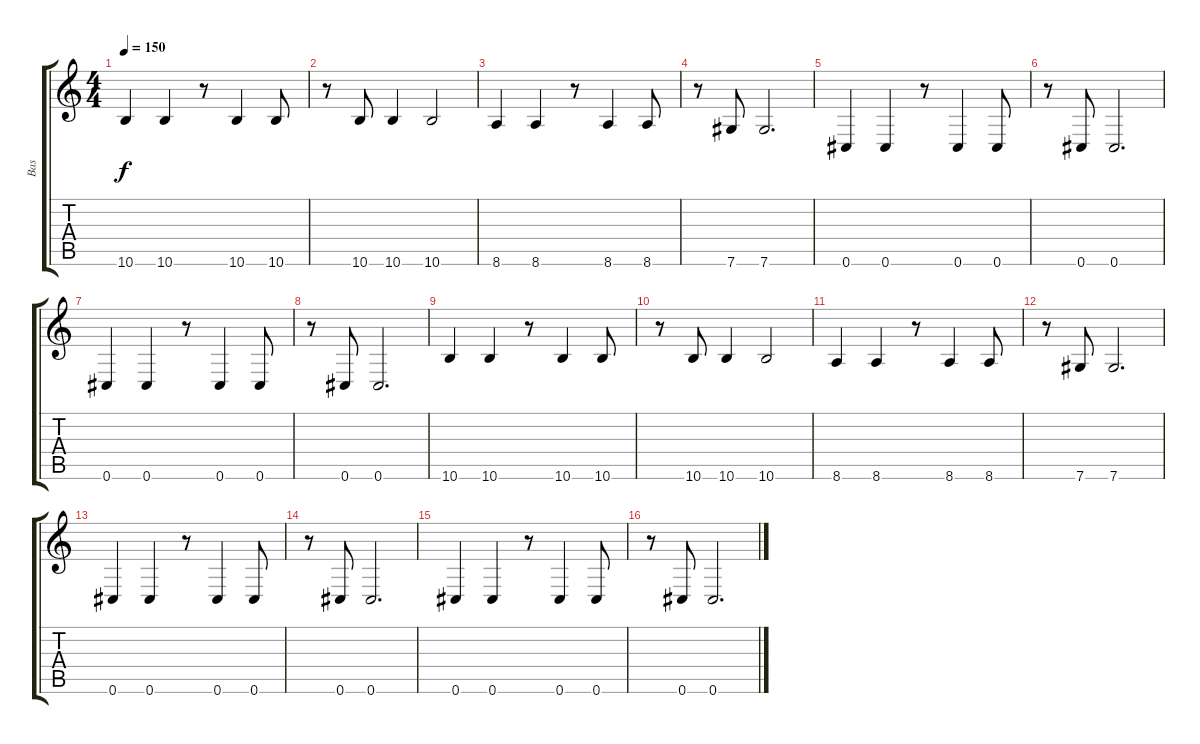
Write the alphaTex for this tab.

\track ("Bas" "Bas") {instrument electricbassfinger}
\staff {score tabs}
\tuning (Eb4 Bb3 Gb3 Db3 Ab2 Db2) {hide}
\ts (4 4)
\tempo 150
\clef g2
\ks c
10.6.4{dy f} 10.6.4 r.8 10.6.4 10.6.8 |
r.8 10.6.8 10.6.4 10.6.2 |
8.6.4 8.6.4 r.8 8.6.4 8.6.8 |
r.8 7.6.8 7.6.2{d} |
0.6.4 0.6.4 r.8 0.6.4 0.6.8 |
r.8 0.6.8 0.6.2{d} |
0.6.4 0.6.4 r.8 0.6.4 0.6.8 |
r.8 0.6.8 0.6.2{d} |
10.6.4 10.6.4 r.8 10.6.4 10.6.8 |
r.8 10.6.8 10.6.4 10.6.2 |
8.6.4 8.6.4 r.8 8.6.4 8.6.8 |
r.8 7.6.8 7.6.2{d} |
0.6.4 0.6.4 r.8 0.6.4 0.6.8 |
r.8 0.6.8 0.6.2{d} |
0.6.4 0.6.4 r.8 0.6.4 0.6.8 |
r.8 0.6.8 0.6.2{d}
